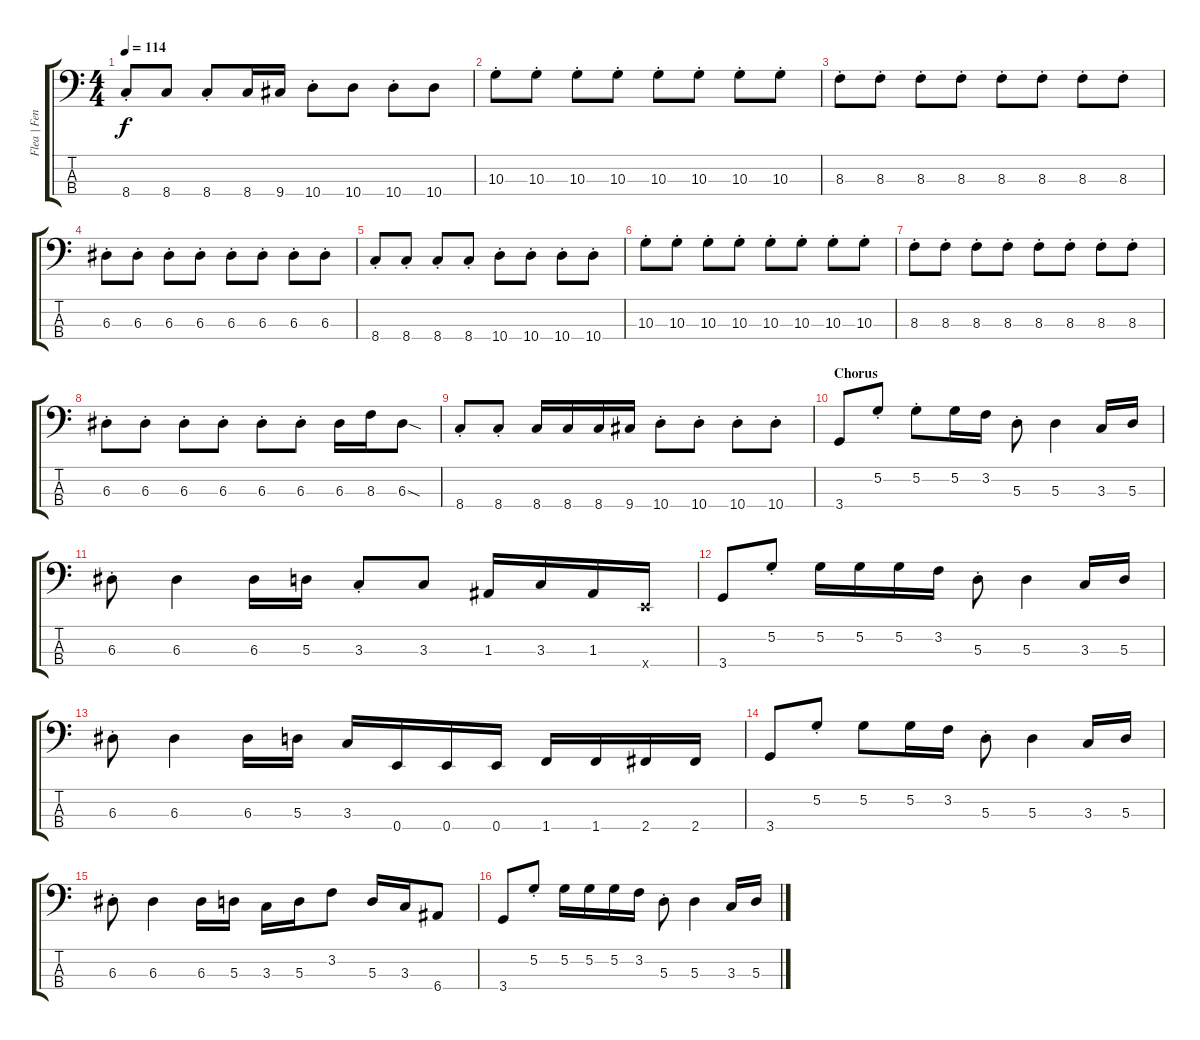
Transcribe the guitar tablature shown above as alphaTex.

\track ("Flea | Fender Jazz Bass" "Flea | Fen") {instrument electricbassfinger}
\staff {score tabs}
\tuning (G2 D2 A1 E1) {hide}
\ts (4 4)
\tempo 114
\clef f4
\ks c
8.4{st}.8{dy f} 8.4.8 8.4{st}.8 8.4.16 9.4.16 10.4{st}.8 10.4.8 10.4{st}.8 10.4.8 |
10.3{st}.8 10.3{st}.8 10.3{st}.8 10.3{st}.8 10.3{st}.8 10.3{st}.8 10.3{st}.8 10.3{st}.8 |
8.3{st}.8 8.3{st}.8 8.3{st}.8 8.3{st}.8 8.3{st}.8 8.3{st}.8 8.3{st}.8 8.3{st}.8 |
6.3{st}.8 6.3{st}.8 6.3{st}.8 6.3{st}.8 6.3{st}.8 6.3{st}.8 6.3{st}.8 6.3{st}.8 |
8.4{st}.8 8.4{st}.8 8.4{st}.8 8.4{st}.8 10.4{st}.8 10.4{st}.8 10.4{st}.8 10.4{st}.8 |
10.3{st}.8 10.3{st}.8 10.3{st}.8 10.3{st}.8 10.3{st}.8 10.3{st}.8 10.3{st}.8 10.3{st}.8 |
8.3{st}.8 8.3{st}.8 8.3{st}.8 8.3{st}.8 8.3{st}.8 8.3{st}.8 8.3{st}.8 8.3{st}.8 |
6.3{st}.8 6.3{st}.8 6.3{st}.8 6.3{st}.8 6.3{st}.8 6.3{st}.8 6.3.16 8.3.16 6.3{sod}.8 |
8.4{st}.8 8.4{st}.8 8.4.16 8.4.16 8.4.16 9.4.16 10.4{st}.8 10.4{st}.8 10.4{st}.8 10.4{st}.8 |
\section ("" "Chorus")
3.4.8 5.2{st}.8 5.2{st}.8 5.2.16 3.2.16 5.3{st}.8 5.3.4 3.3.16 5.3.16 |
6.3{st}.8 6.3.4 6.3.16 5.3.16 3.3{st}.8 3.3.8 1.3.16 3.3.16 1.3.16 0.4{x}.16 |
3.4.8 5.2{st}.8 5.2.16 5.2.16 5.2.16 3.2.16 5.3{st}.8 5.3.4 3.3.16 5.3.16 |
6.3{st}.8 6.3.4 6.3.16 5.3.16 3.3.16 0.4.16 0.4.16 0.4.16 1.4.16 1.4.16 2.4.16 2.4.16 |
3.4.8 5.2{st}.8 5.2.8 5.2.16 3.2.16 5.3{st}.8 5.3.4 3.3.16 5.3.16 |
6.3{st}.8 6.3.4 6.3.16 5.3.16 3.3.16 5.3.16 3.2.8 5.3.16 3.3.16 6.4.8 |
3.4.8 5.2{st}.8 5.2.16 5.2.16 5.2.16 3.2.16 5.3{st}.8 5.3.4 3.3.16 5.3.16
